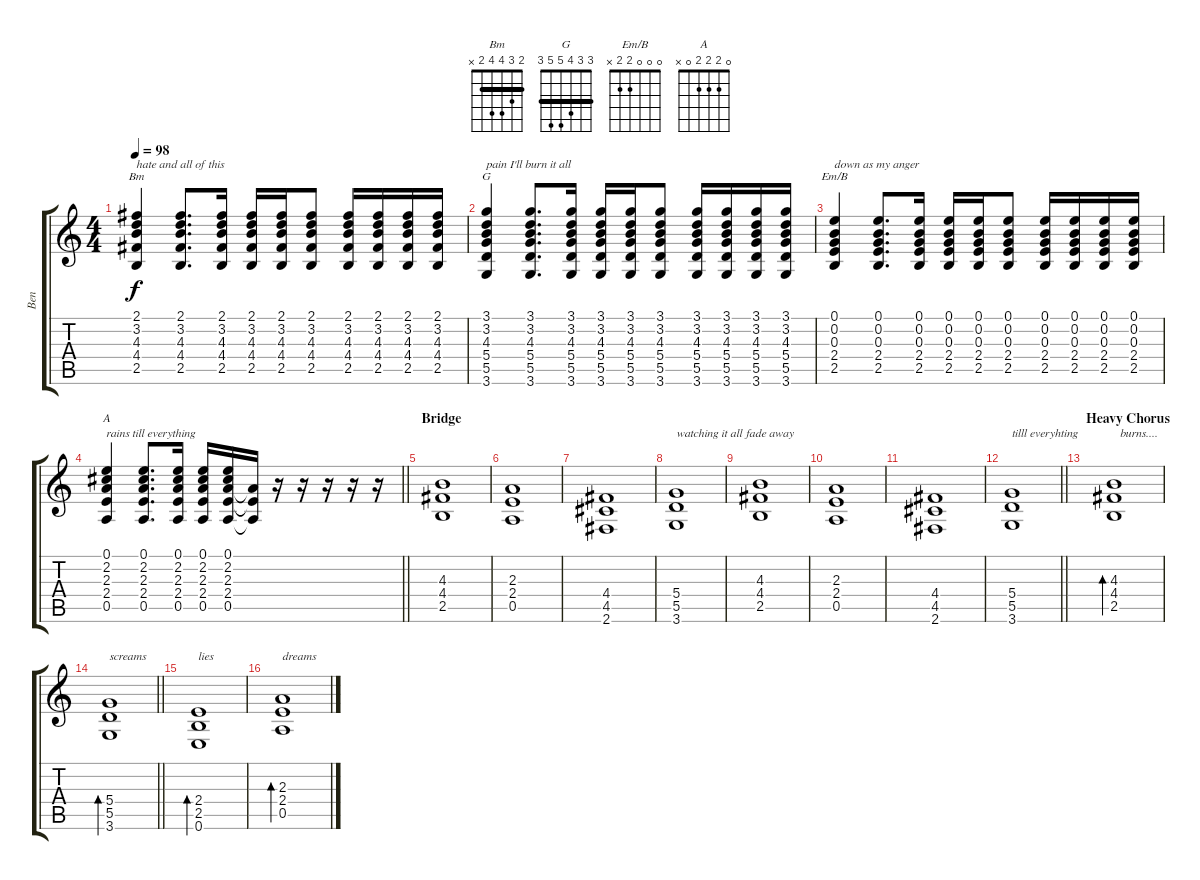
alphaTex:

\track ("Ben" "Ben") {instrument acousticguitarsteel}
\staff {score tabs}
\tuning (E4 B3 G3 D3 A2 E2) {hide}
\chord ("Bm" 2 3 4 4 2 x) {barre 2}
\chord ("G" 3 3 4 5 5 3) {barre 3}
\chord ("Em/B" 0 0 0 2 2 x)
\chord ("A" 0 2 2 2 0 x)
\ts (4 4)
\tempo 98
\clef g2
\ks c
(2.1 3.2 4.3 4.4 2.5).4{ch "Bm" txt "hate and all of this" dy f} (2.1 3.2 4.3 4.4 2.5).8{d} (2.1 3.2 4.3 4.4 2.5).16 (2.1 3.2 4.3 4.4 2.5).16 (2.1 3.2 4.3 4.4 2.5).16 (2.1 3.2 4.3 4.4 2.5).8 (2.1 3.2 4.3 4.4 2.5).16 (2.1 3.2 4.3 4.4 2.5).16 (2.1 3.2 4.3 4.4 2.5).16 (2.1 3.2 4.3 4.4 2.5).16 |
(3.1 3.2 4.3 5.4 5.5 3.6).4{ch "G" txt "pain I'll burn it all "} (3.1 3.2 4.3 5.4 5.5 3.6).8{d} (3.1 3.2 4.3 5.4 5.5 3.6).16 (3.1 3.2 4.3 5.4 5.5 3.6).16 (3.1 3.2 4.3 5.4 5.5 3.6).16 (3.1 3.2 4.3 5.4 5.5 3.6).8 (3.1 3.2 4.3 5.4 5.5 3.6).16 (3.1 3.2 4.3 5.4 5.5 3.6).16 (3.1 3.2 4.3 5.4 5.5 3.6).16 (3.1 3.2 4.3 5.4 5.5 3.6).16 |
(0.1 0.2 0.3 2.4 2.5).4{ch "Em/B" txt "down as my anger "} (0.1 0.2 0.3 2.4 2.5).8{d} (0.1 0.2 0.3 2.4 2.5).16 (0.1 0.2 0.3 2.4 2.5).16 (0.1 0.2 0.3 2.4 2.5).16 (0.1 0.2 0.3 2.4 2.5).8 (0.1 0.2 0.3 2.4 2.5).16 (0.1 0.2 0.3 2.4 2.5).16 (0.1 0.2 0.3 2.4 2.5).16 (0.1 0.2 0.3 2.4 2.5).16 |
\barLineRight lightlight
(0.1 2.2 2.3 2.4 0.5).4{ch "A" txt "rains till everything"} (0.1 2.2 2.3 2.4 0.5).8{d} (0.1 2.2 2.3 2.4 0.5).16 (0.1 2.2 2.3 2.4 0.5).16 (0.1 2.2 2.3 2.4 0.5).16 (2.3{t} 2.4{t} 0.5{t}).16 r.16 r.16 r.16 r.16 r.16 |
\section ("" "Bridge")
(4.3 4.4 2.5).1{volume 15 instrument distortionguitar} |
(2.3 2.4 0.5).1 |
(4.4 4.5 2.6).1 |
(5.4 5.5 3.6).1{txt "watching it all fade away"} |
(4.3 4.4 2.5).1{instrument distortionguitar} |
(2.3 2.4 0.5).1 |
(4.4 4.5 2.6).1 |
\barLineRight lightlight
(5.4 5.5 3.6).1{txt "tilll everyhting"} |
\section ("" "Heavy Chorus")
(4.3 4.4 2.5).1{bd 60 txt "  burns...."} |
\barLineRight lightlight
(5.4 5.5 3.6).1{bd 60 txt "screams"} |
(2.4 2.5 0.6).1{bd 60 txt "lies"} |
(2.3 2.4 0.5).1{bd 60 txt "dreams"}
